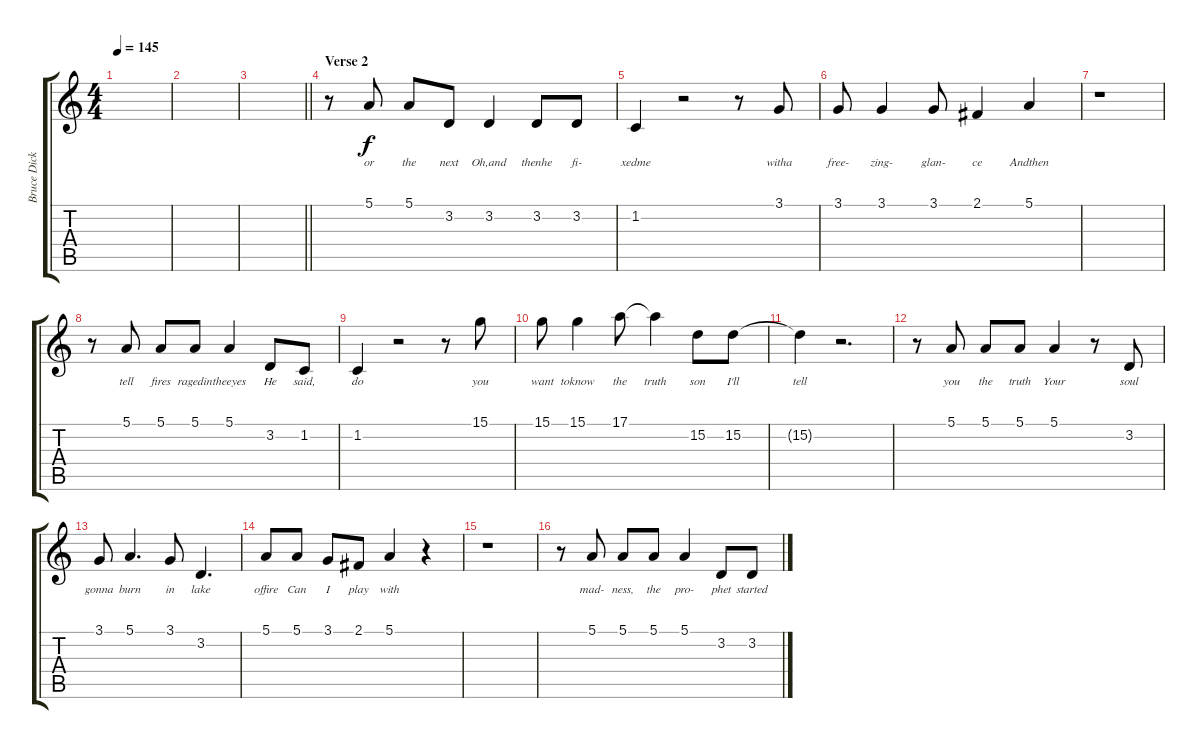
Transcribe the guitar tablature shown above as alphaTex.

\track ("Bruce Dickinson" "Bruce Dick") {instrument lead2sawtooth}
\staff {score tabs}
\tuning (E4 B3 G3 D3 A2 E2) {hide}
\ts (4 4)
\tempo 145
\clef g2
\ks c
|
|
\barLineRight lightlight
|
\section ("" "Verse 2")
r.8 5.1.8{lyrics (0 "or") lyrics (1 "") lyrics (2 "") lyrics (3 "") lyrics (4 "")} 5.1.8{lyrics (0 "the") lyrics (1 "") lyrics (2 "") lyrics (3 "") lyrics (4 "")} 3.2.8{lyrics (0 "next") lyrics (1 "") lyrics (2 "") lyrics (3 "") lyrics (4 "")} 3.2.4{lyrics (0 "Oh,and") lyrics (1 "") lyrics (2 "") lyrics (3 "") lyrics (4 "")} 3.2.8{lyrics (0 "thenhe") lyrics (1 "") lyrics (2 "") lyrics (3 "") lyrics (4 "")} 3.2.8{lyrics (0 "fi-") lyrics (1 "") lyrics (2 "") lyrics (3 "") lyrics (4 "")} |
1.2.4{lyrics (0 "xedme") lyrics (1 "") lyrics (2 "") lyrics (3 "") lyrics (4 "")} r.2 r.8 3.1.8{lyrics (0 "witha") lyrics (1 "") lyrics (2 "") lyrics (3 "") lyrics (4 "")} |
3.1.8{lyrics (0 "free-") lyrics (1 "") lyrics (2 "") lyrics (3 "") lyrics (4 "")} 3.1.4{lyrics (0 "zing-") lyrics (1 "") lyrics (2 "") lyrics (3 "") lyrics (4 "")} 3.1.8{lyrics (0 "glan-") lyrics (1 "") lyrics (2 "") lyrics (3 "") lyrics (4 "")} 2.1.4{lyrics (0 "ce") lyrics (1 "") lyrics (2 "") lyrics (3 "") lyrics (4 "")} 5.1.4{lyrics (0 "Andthen") lyrics (1 "") lyrics (2 "") lyrics (3 "") lyrics (4 "")} |
r.1 |
r.8 5.1.8{lyrics (0 "tell") lyrics (1 "") lyrics (2 "") lyrics (3 "") lyrics (4 "")} 5.1.8{lyrics (0 "fires") lyrics (1 "") lyrics (2 "") lyrics (3 "") lyrics (4 "")} 5.1.8{lyrics (0 "ragedin") lyrics (1 "") lyrics (2 "") lyrics (3 "") lyrics (4 "")} 5.1.4{lyrics (0 "theeyes") lyrics (1 "") lyrics (2 "") lyrics (3 "") lyrics (4 "")} 3.2.8{lyrics (0 "He") lyrics (1 "") lyrics (2 "") lyrics (3 "") lyrics (4 "")} 1.2.8{lyrics (0 "said,") lyrics (1 "") lyrics (2 "") lyrics (3 "") lyrics (4 "")} |
1.2.4{lyrics (0 "do") lyrics (1 "") lyrics (2 "") lyrics (3 "") lyrics (4 "")} r.2 r.8 15.1.8{lyrics (0 "you") lyrics (1 "") lyrics (2 "") lyrics (3 "") lyrics (4 "")} |
15.1.8{lyrics (0 "want") lyrics (1 "") lyrics (2 "") lyrics (3 "") lyrics (4 "")} 15.1.4{lyrics (0 "toknow") lyrics (1 "") lyrics (2 "") lyrics (3 "") lyrics (4 "")} 17.1.8{lyrics (0 "the") lyrics (1 "") lyrics (2 "") lyrics (3 "") lyrics (4 "")} 17.1{t}.4{lyrics (0 "truth") lyrics (1 "") lyrics (2 "") lyrics (3 "") lyrics (4 "")} 15.2.8{lyrics (0 "son") lyrics (1 "") lyrics (2 "") lyrics (3 "") lyrics (4 "")} 15.2.8{lyrics (0 "I'll") lyrics (1 "") lyrics (2 "") lyrics (3 "") lyrics (4 "")} |
15.2{t}.4{lyrics (0 "tell") lyrics (1 "") lyrics (2 "") lyrics (3 "") lyrics (4 "")} r.2{d} |
r.8 5.1.8{lyrics (0 "you") lyrics (1 "") lyrics (2 "") lyrics (3 "") lyrics (4 "")} 5.1.8{lyrics (0 "the") lyrics (1 "") lyrics (2 "") lyrics (3 "") lyrics (4 "")} 5.1.8{lyrics (0 "truth") lyrics (1 "") lyrics (2 "") lyrics (3 "") lyrics (4 "")} 5.1.4{lyrics (0 "Your") lyrics (1 "") lyrics (2 "") lyrics (3 "") lyrics (4 "")} r.8 3.2.8{lyrics (0 "soul") lyrics (1 "") lyrics (2 "") lyrics (3 "") lyrics (4 "")} |
3.1.8{lyrics (0 "gonna") lyrics (1 "") lyrics (2 "") lyrics (3 "") lyrics (4 "")} 5.1.4{d lyrics (0 "burn") lyrics (1 "") lyrics (2 "") lyrics (3 "") lyrics (4 "")} 3.1.8{lyrics (0 "in") lyrics (1 "") lyrics (2 "") lyrics (3 "") lyrics (4 "")} 3.2.4{d lyrics (0 "lake") lyrics (1 "") lyrics (2 "") lyrics (3 "") lyrics (4 "")} |
5.1.8{lyrics (0 "offire") lyrics (1 "") lyrics (2 "") lyrics (3 "") lyrics (4 "")} 5.1.8{lyrics (0 "Can") lyrics (1 "") lyrics (2 "") lyrics (3 "") lyrics (4 "")} 3.1.8{lyrics (0 "I") lyrics (1 "") lyrics (2 "") lyrics (3 "") lyrics (4 "")} 2.1.8{lyrics (0 "play") lyrics (1 "") lyrics (2 "") lyrics (3 "") lyrics (4 "")} 5.1.4{lyrics (0 "with") lyrics (1 "") lyrics (2 "") lyrics (3 "") lyrics (4 "")} r.4 |
r.1 |
r.8 5.1.8{lyrics (0 "mad-") lyrics (1 "") lyrics (2 "") lyrics (3 "") lyrics (4 "")} 5.1.8{lyrics (0 "ness,") lyrics (1 "") lyrics (2 "") lyrics (3 "") lyrics (4 "")} 5.1.8{lyrics (0 "the") lyrics (1 "") lyrics (2 "") lyrics (3 "") lyrics (4 "")} 5.1.4{lyrics (0 "pro-") lyrics (1 "") lyrics (2 "") lyrics (3 "") lyrics (4 "")} 3.2.8{lyrics (0 "phet") lyrics (1 "") lyrics (2 "") lyrics (3 "") lyrics (4 "")} 3.2.8{lyrics (0 "started") lyrics (1 "") lyrics (2 "") lyrics (3 "") lyrics (4 "")}
